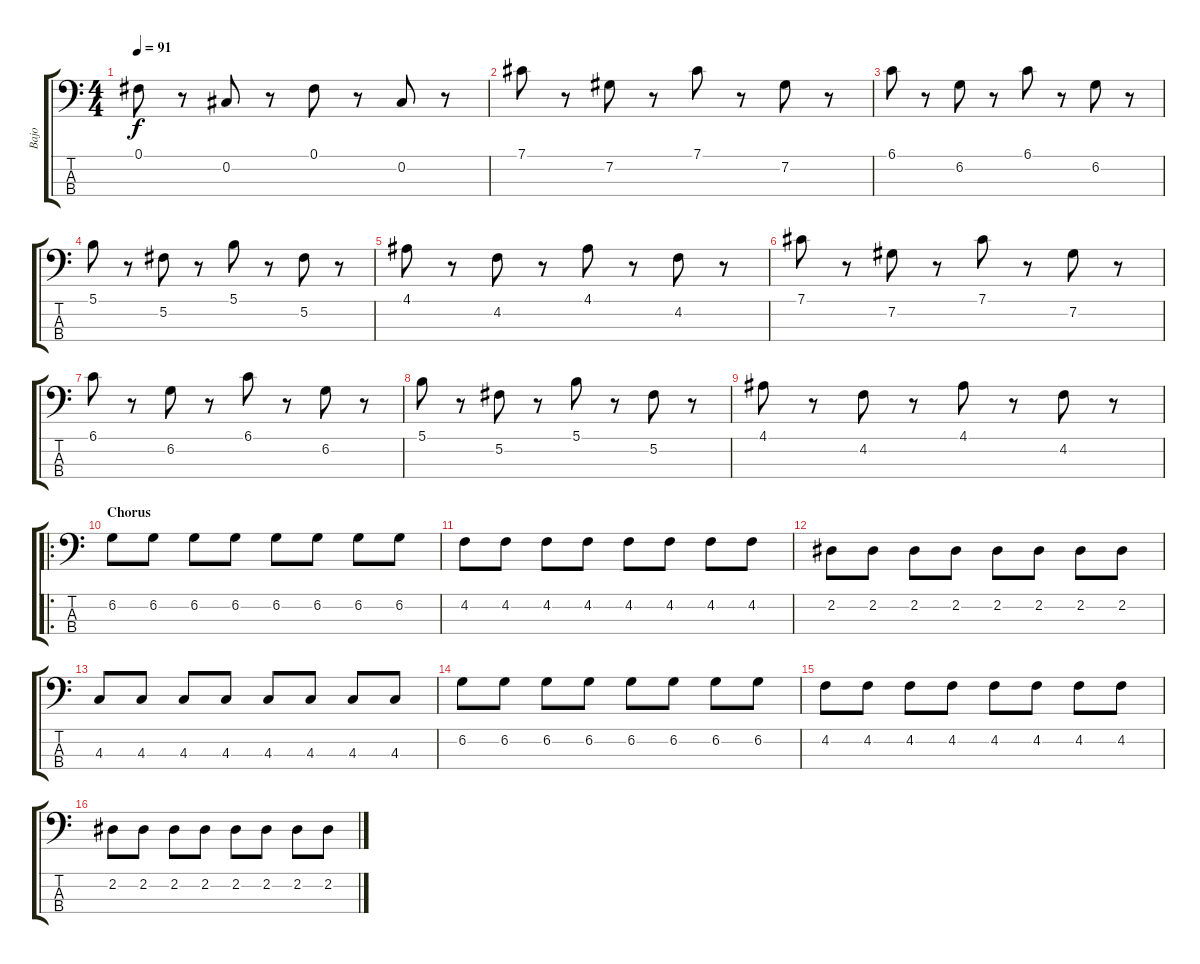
\track ("Bajo" "Bajo") {instrument electricbasspick}
\staff {score tabs}
\tuning (Gb2 Db2 Ab1 Eb1) {hide}
\ts (4 4)
\tempo 91
\clef f4
\ks c
0.1.8{dy f} r.8 0.2.8 r.8 0.1.8 r.8 0.2.8 r.8 |
7.1.8 r.8 7.2.8 r.8 7.1.8 r.8 7.2.8 r.8 |
6.1.8 r.8 6.2.8 r.8 6.1.8 r.8 6.2.8 r.8 |
5.1.8 r.8 5.2.8 r.8 5.1.8 r.8 5.2.8 r.8 |
4.1.8 r.8 4.2.8 r.8 4.1.8 r.8 4.2.8 r.8 |
7.1.8 r.8 7.2.8 r.8 7.1.8 r.8 7.2.8 r.8 |
6.1.8 r.8 6.2.8 r.8 6.1.8 r.8 6.2.8 r.8 |
5.1.8 r.8 5.2.8 r.8 5.1.8 r.8 5.2.8 r.8 |
4.1.8 r.8 4.2.8 r.8 4.1.8 r.8 4.2.8 r.8 |
\ro
\section ("" "Chorus")
6.2.8 6.2.8 6.2.8 6.2.8 6.2.8 6.2.8 6.2.8 6.2.8 |
4.2.8 4.2.8 4.2.8 4.2.8 4.2.8 4.2.8 4.2.8 4.2.8 |
2.2.8 2.2.8 2.2.8 2.2.8 2.2.8 2.2.8 2.2.8 2.2.8 |
4.3.8 4.3.8 4.3.8 4.3.8 4.3.8 4.3.8 4.3.8 4.3.8 |
6.2.8 6.2.8 6.2.8 6.2.8 6.2.8 6.2.8 6.2.8 6.2.8 |
4.2.8 4.2.8 4.2.8 4.2.8 4.2.8 4.2.8 4.2.8 4.2.8 |
2.2.8 2.2.8 2.2.8 2.2.8 2.2.8 2.2.8 2.2.8 2.2.8
